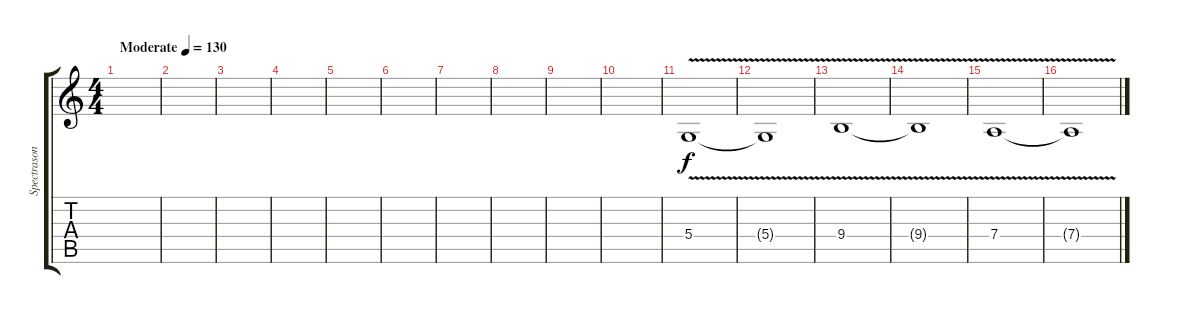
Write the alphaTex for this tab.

\track ("Spectrasonics Omnisphere" "Spectrason") {instrument pad2warm}
\staff {score tabs}
\tuning (E4 B3 G3 D3 A2 E2) {hide}
\ts (4 4)
\tempo (130 "Moderate")
\clef g2
\ks c
|
|
|
|
|
|
|
|
|
|
5.4{v}.1 |
5.4{t}.1 |
9.4{v}.1 |
9.4{t}.1 |
7.4{v}.1 |
7.4{t}.1
